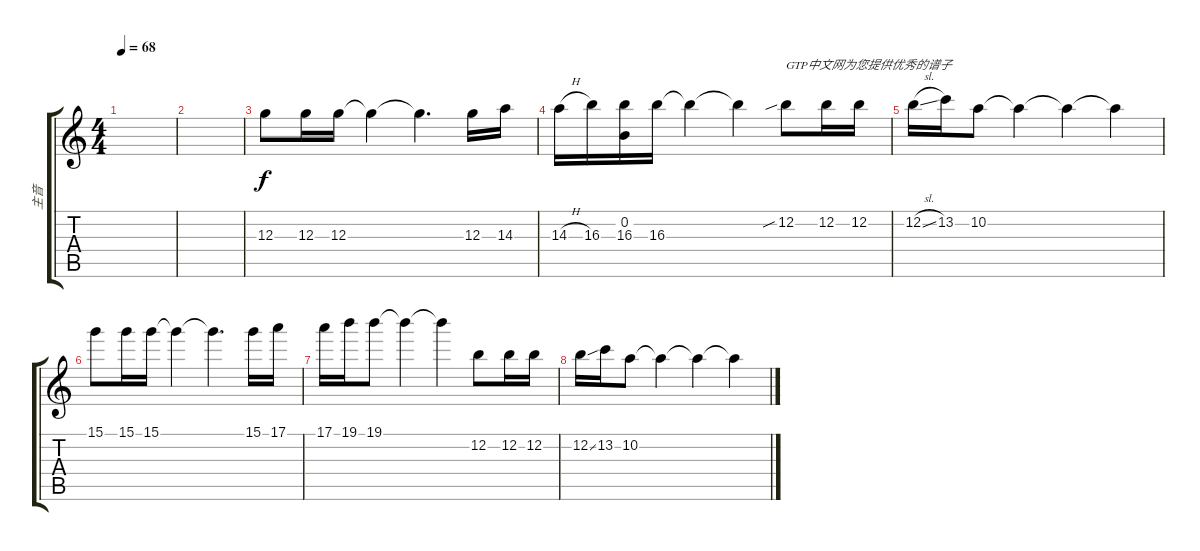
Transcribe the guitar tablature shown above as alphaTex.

\track ("主音" "主音") {instrument distortionguitar}
\staff {score tabs}
\tuning (E4 B3 G3 D3 A2 E2) {hide}
\ts (4 4)
\tempo 68
\clef g2
\ks c
|
|
12.3.8 12.3.16 12.3.16 12.3{t}.4 12.3{t}.4{d} 12.3.16 14.3.16 |
14.3{h}.16 16.3.16 (0.2 16.3).16 16.3.16 16.3{t}.4 16.3{t}.4 12.2{sib}.8{txt "GTP中文网为您提供优秀的谱子"} 12.2.16 12.2.16 |
12.2{sl}.16 13.2.16 10.2.8 10.2{t}.4 10.2{t}.4 10.2{t}.4 |
15.1.8 15.1.16 15.1.16 15.1{t}.4 15.1{t}.4{d} 15.1.16 17.1.16 |
17.1.16 19.1.16 19.1.8 19.1{t}.4 19.1{t}.4 12.2.8 12.2.16 12.2.16 |
12.2{ss}.16 13.2.16 10.2.8 10.2{t}.4 10.2{t}.4 10.2{t}.4
